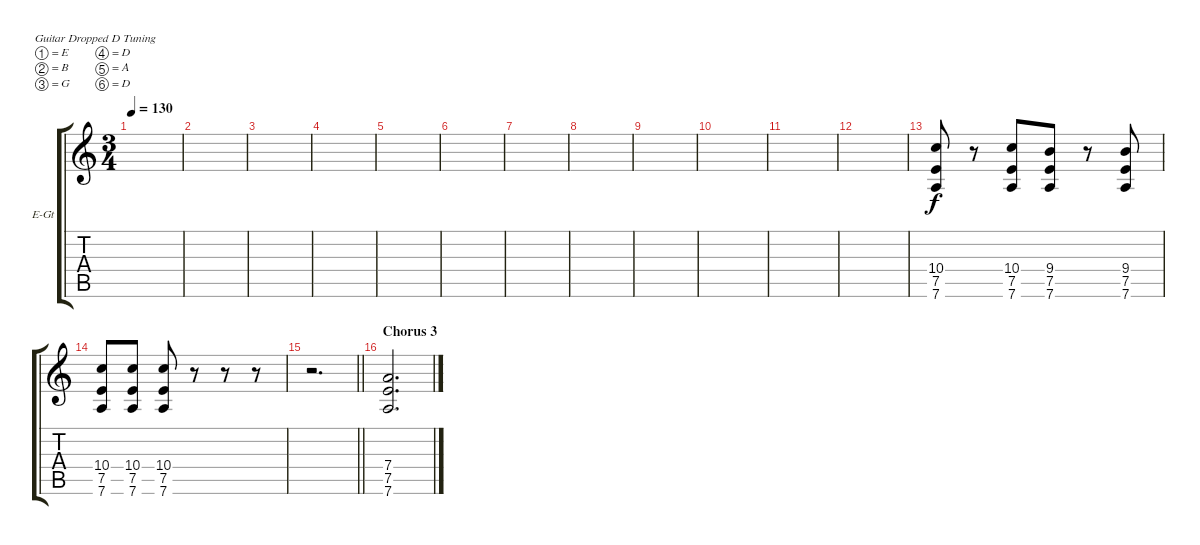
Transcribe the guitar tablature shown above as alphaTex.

\bracketExtendMode groupsimilarinstruments
\firstSystemTrackNameOrientation horizontal
\otherSystemsTrackNameOrientation horizontal
\track ("Lead Guitar" "E-Gt") {instrument distortionguitar}
\staff {score tabs}
\tuning (E4 B3 G3 D3 A2 D2)
\ts (3 4)
\tempo 130
\clef g2
\ks c
|
|
|
|
|
|
|
|
|
|
|
|
(10.4 7.5 7.6).8{dy f} r.8 (10.4 7.5 7.6).8 (9.4 7.5 7.6).8 r.8 (9.4 7.5 7.6).8 |
(10.4 7.5 7.6).8 (10.4 7.5 7.6).8 (10.4 7.5 7.6).8 r.8 r.8 r.8 |
\barLineRight lightlight
r.2{d} |
\section ("" "Chorus 3")
(7.4 7.5 7.6).2{d}
